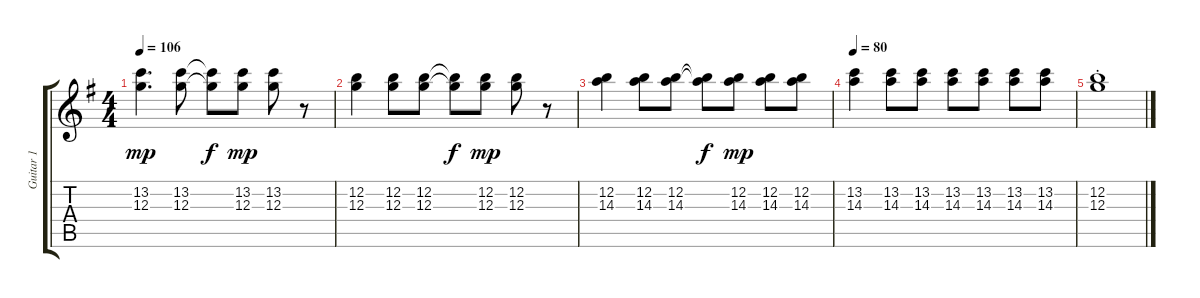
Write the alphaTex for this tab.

\track ("Guitar 1" "Guitar 1") {instrument acousticguitarsteel}
\staff {score tabs}
\tuning (E4 B3 G3 D3 A2 E2) {hide}
\ts (4 4)
\tempo 106
\clef g2
\ks g
(13.2 12.3).4{d dy mp} (13.2 12.3).8 (13.2{t} 12.3{t}).8{dy f} (13.2 12.3).8{dy mp} (13.2 12.3).8 r.8 |
(12.2 12.3).4 (12.2 12.3).8 (12.2 12.3).8 (12.2{t} 12.3{t}).8{dy f} (12.2 12.3).8{dy mp} (12.2 12.3).8 r.8 |
(12.2 14.3).4 (12.2 14.3).8 (12.2 14.3).8 (12.2{t} 14.3{t}).8{dy f} (12.2 14.3).8{dy mp} (12.2 14.3).8 (12.2 14.3).8 |
\tempo 80
(13.2 14.3).4 (13.2 14.3).8 (13.2 14.3).8 (13.2 14.3).8 (13.2 14.3).8 (13.2 14.3).8 (13.2 14.3).8 |
(12.2{st} 12.3).1
